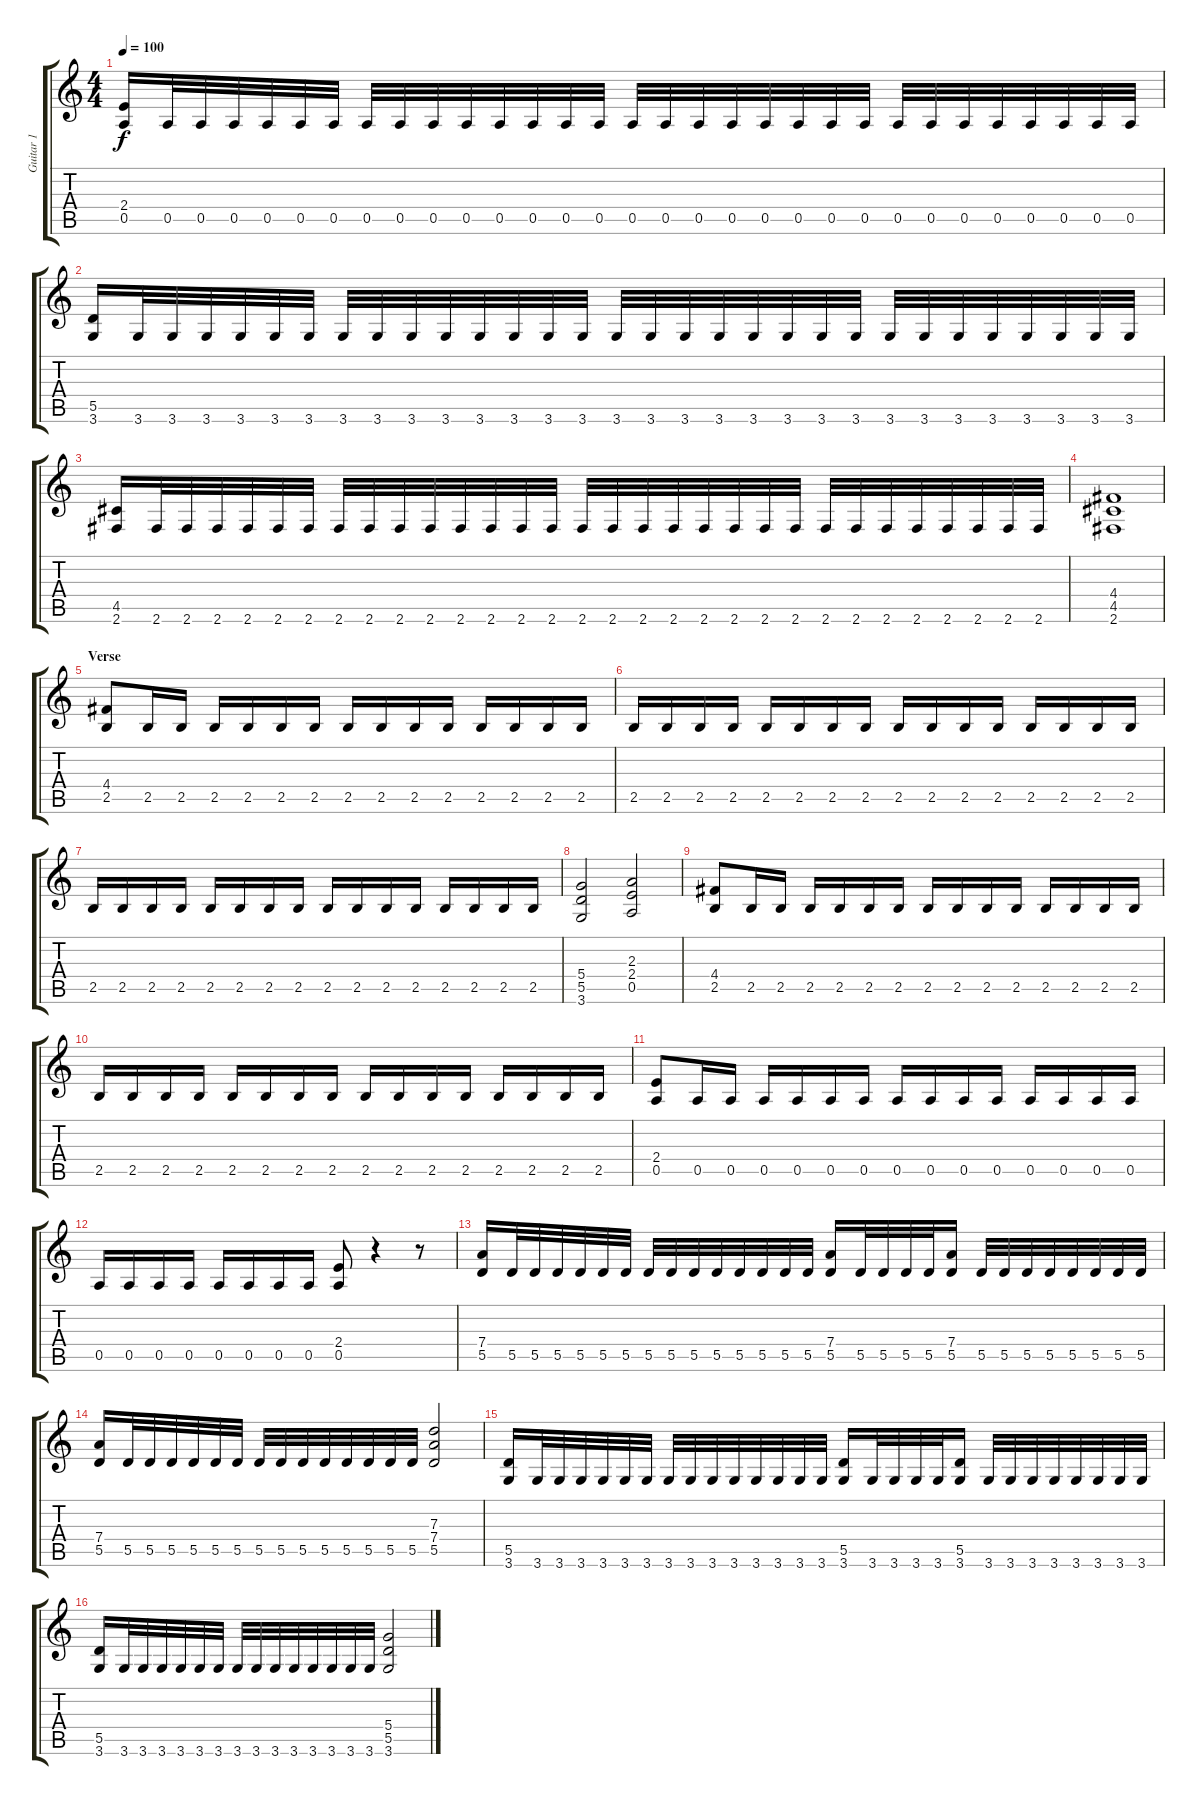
\track ("Guitar 1" "Guitar 1") {instrument overdrivenguitar}
\staff {score tabs}
\tuning (E4 B3 G3 D3 A2 E2) {hide}
\ts (4 4)
\tempo 100
\clef g2
\ks c
(2.4 0.5).16{dy f} 0.5.32 0.5.32 0.5.32 0.5.32 0.5.32 0.5.32 0.5.32 0.5.32 0.5.32 0.5.32 0.5.32 0.5.32 0.5.32 0.5.32 0.5.32 0.5.32 0.5.32 0.5.32 0.5.32 0.5.32 0.5.32 0.5.32 0.5.32 0.5.32 0.5.32 0.5.32 0.5.32 0.5.32 0.5.32 0.5.32 |
(5.5 3.6).16 3.6.32 3.6.32 3.6.32 3.6.32 3.6.32 3.6.32 3.6.32 3.6.32 3.6.32 3.6.32 3.6.32 3.6.32 3.6.32 3.6.32 3.6.32 3.6.32 3.6.32 3.6.32 3.6.32 3.6.32 3.6.32 3.6.32 3.6.32 3.6.32 3.6.32 3.6.32 3.6.32 3.6.32 3.6.32 3.6.32 |
(4.5 2.6).16 2.6.32 2.6.32 2.6.32 2.6.32 2.6.32 2.6.32 2.6.32 2.6.32 2.6.32 2.6.32 2.6.32 2.6.32 2.6.32 2.6.32 2.6.32 2.6.32 2.6.32 2.6.32 2.6.32 2.6.32 2.6.32 2.6.32 2.6.32 2.6.32 2.6.32 2.6.32 2.6.32 2.6.32 2.6.32 2.6.32 |
(4.4 4.5 2.6).1 |
\section ("" "Verse")
(4.4 2.5).8 2.5.16 2.5.16 2.5.16 2.5.16 2.5.16 2.5.16 2.5.16 2.5.16 2.5.16 2.5.16 2.5.16 2.5.16 2.5.16 2.5.16 |
2.5.16 2.5.16 2.5.16 2.5.16 2.5.16 2.5.16 2.5.16 2.5.16 2.5.16 2.5.16 2.5.16 2.5.16 2.5.16 2.5.16 2.5.16 2.5.16 |
2.5.16 2.5.16 2.5.16 2.5.16 2.5.16 2.5.16 2.5.16 2.5.16 2.5.16 2.5.16 2.5.16 2.5.16 2.5.16 2.5.16 2.5.16 2.5.16 |
(5.4 5.5 3.6).2 (2.3 2.4 0.5).2 |
\section ("" "")
(4.4 2.5).8 2.5.16 2.5.16 2.5.16 2.5.16 2.5.16 2.5.16 2.5.16 2.5.16 2.5.16 2.5.16 2.5.16 2.5.16 2.5.16 2.5.16 |
2.5.16 2.5.16 2.5.16 2.5.16 2.5.16 2.5.16 2.5.16 2.5.16 2.5.16 2.5.16 2.5.16 2.5.16 2.5.16 2.5.16 2.5.16 2.5.16 |
(2.4 0.5).8 0.5.16 0.5.16 0.5.16 0.5.16 0.5.16 0.5.16 0.5.16 0.5.16 0.5.16 0.5.16 0.5.16 0.5.16 0.5.16 0.5.16 |
0.5.16 0.5.16 0.5.16 0.5.16 0.5.16 0.5.16 0.5.16 0.5.16 (2.4 0.5).8 r.4 r.8 |
\section ("" "")
(7.4 5.5).16 5.5.32 5.5.32 5.5.32 5.5.32 5.5.32 5.5.32 5.5.32 5.5.32 5.5.32 5.5.32 5.5.32 5.5.32 5.5.32 5.5.32 (7.4 5.5).16 5.5.32 5.5.32 5.5.32 5.5.32 (7.4 5.5).16 5.5.32 5.5.32 5.5.32 5.5.32 5.5.32 5.5.32 5.5.32 5.5.32 |
(7.4 5.5).16 5.5.32 5.5.32 5.5.32 5.5.32 5.5.32 5.5.32 5.5.32 5.5.32 5.5.32 5.5.32 5.5.32 5.5.32 5.5.32 5.5.32 (7.3 7.4 5.5).2 |
(5.5 3.6).16 3.6.32 3.6.32 3.6.32 3.6.32 3.6.32 3.6.32 3.6.32 3.6.32 3.6.32 3.6.32 3.6.32 3.6.32 3.6.32 3.6.32 (5.5 3.6).16 3.6.32 3.6.32 3.6.32 3.6.32 (5.5 3.6).16 3.6.32 3.6.32 3.6.32 3.6.32 3.6.32 3.6.32 3.6.32 3.6.32 |
(5.5 3.6).16 3.6.32 3.6.32 3.6.32 3.6.32 3.6.32 3.6.32 3.6.32 3.6.32 3.6.32 3.6.32 3.6.32 3.6.32 3.6.32 3.6.32 (5.4 5.5 3.6).2
